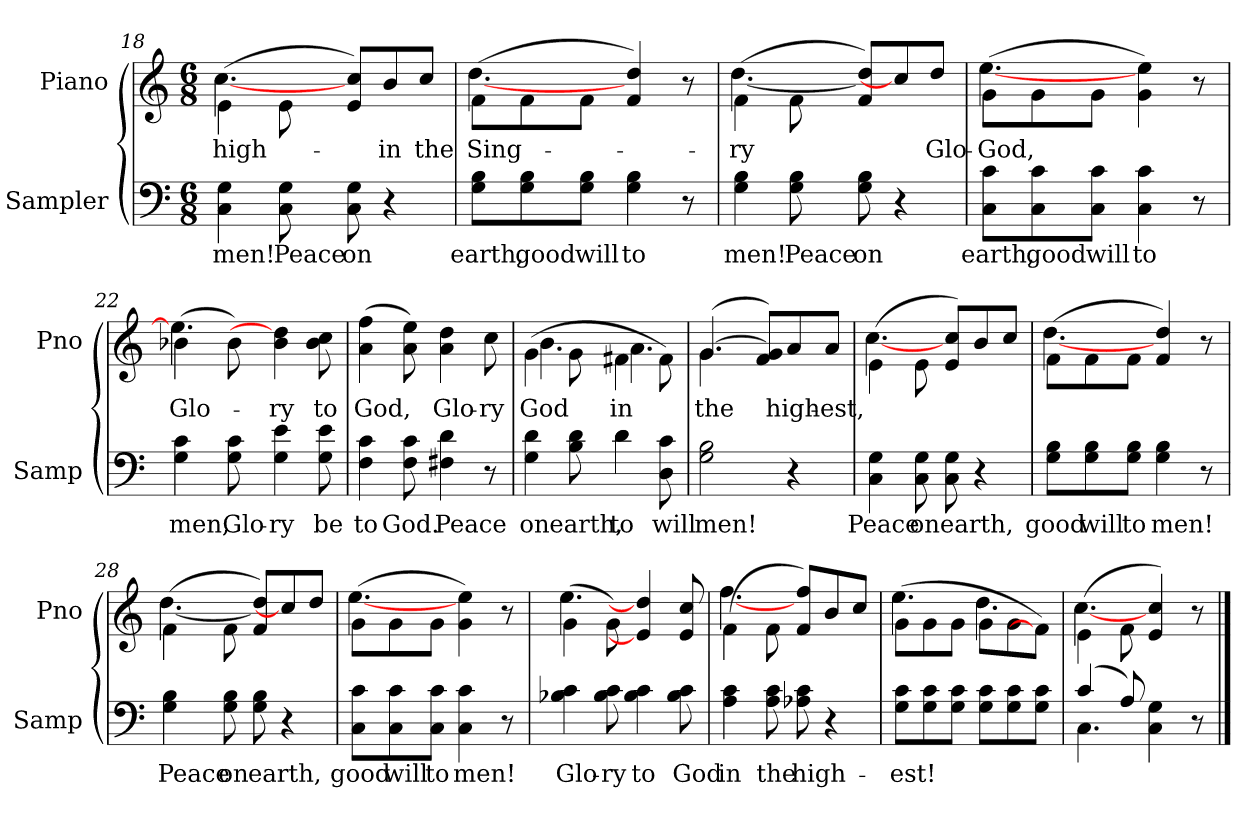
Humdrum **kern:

**kern	**text	**kern	**text
*part2	*part2	*part1	*part1
*staff2	*staff2	*staff1	*staff1
*I"Sampler	*	*I"Piano	*
*I'Samp	*	*I'Pno	*
*clefF4	*	*clefG2	*
*M6/8	*	*M6/8	*
=18	=18	=18	=18
*	*	*^	*
4C 4G	men!	(4e\	[4.cc	high-
8C 8G	Peace	8e\	.	.
8C 8G	on	8e/ 8cc/L)	4.ryy	.
4r	.	8b/	.	in
.	.	8cc/J	.	the
=19	=19	=19	=19	=19
8G\ 8B\L	earth,	(8f\L	[4.dd	Sing-
8G\ 8B\	good	8f\	.	.
8G\ 8B\J	will	8f\J	.	.
4G 4B	to	4f 4dd)	4.ryy	.
8r	.	8r	.	.
=20	=20	=20	=20	=20
4G 4B	men!	(4f\	[4.dd	-ry
8G 8B	Peace	8f\	.	.
8G 8B	on	8f/ 8dd]/L)	4.ryy	.
4r	.	8cc/]	.	.
.	.	8dd/J	.	Glo-
=21	=21	=21	=21	=21
8C\ 8c\L	earth,	(8g\L	[4.ee	God,
8C\ 8c\	good	8g\	.	.
8C\ 8c\J	will	8g\J	.	.
4C 4c	to	4g 4ee)	4.ryy	.
8r	.	8r	.	.
=22	=22	=22	=22	=22
4G 4c	men,	(4b-X\	4.ee]	Glo-
8G 8c	Glo-	8b-\)	.	.
4G\ 4e\	-ry	4b- 4dd]	4.ryy	-ry
8G 8e	be	8b- 8cc	.	to
*	*	*v	*v	*
=23	=23	=23	=23
4F 4c	to	(4a 4ff	God,
8F 8c	God.	8a 8ee)	.
4F#X 4d	Peace	4a 4dd	Glo-
8r	.	8cc	-ry
=24	=24	=24	=24
*^	*	*^	*
4G 4d	4.ryy	on	(4g\	4.b	God
8B 8d	.	earth,	8g\	.	.
4d\	4d	to	4f#X\	4.a	in
8D 8c	8ryy	will	8f#\)	.	.
*v	*v	*	*	*	*
=25	=25	=25	=25	=25
2G 2B	men!	([4.g/	4.g	the
.	.	8f/ 8g]/L)	4.ryy	.
4r	.	8a/	.	high-
.	.	8a/J	.	-est,
=26	=26	=26	=26	=26
4C 4G	Peace	(4e\	[4.cc	.
8C 8G	on	8e\	.	.
8C 8G	earth,	8e/ 8cc/L)	4.ryy	.
4r	.	8b/	.	.
.	.	8cc/J	.	.
=27	=27	=27	=27	=27
8G\ 8B\L	good	(8f\L	[4.dd	.
8G\ 8B\	will	8f\	.	.
8G\ 8B\J	to	8f\J	.	.
4G 4B	men!	4f/ 4dd/)	4.ryy	.
8r	.	8r	.	.
=28	=28	=28	=28	=28
4G 4B	Peace	(4f\	[4.dd	.
8G 8B	on	8f\	.	.
8G 8B	earth,	8f/ 8dd]/L)	4.ryy	.
4r	.	8cc/]	.	.
.	.	8dd/J	.	.
=29	=29	=29	=29	=29
8C\ 8c\L	good	(8g\L	[4.ee	.
8C\ 8c\	will	8g\	.	.
8C\ 8c\J	to	8g\J	.	.
4C 4c	men!	4g 4ee)	4.ryy	.
8r	.	8r	.	.
=30	=30	=30	=30	=30
4B-X 4c	Glo-	(4g\	4.ee	.
8B- 8c	-ry	8g\)	.	.
4B- 4c	to	4e] 4dd]	4.ryy	.
8B- 8c	God	8e 8cc	.	.
=31	=31	=31	=31	=31
4A 4c	in	(4f\	[4.ff	.
8A 8c	the	8f\	.	.
8A-X 8c	high-	8f/ 8ff/L)	4.ryy	.
4r	.	8b/	.	.
.	.	8cc/J	.	.
=32	=32	=32	=32	=32
8G\ 8c\L	-est!	(8g\L	4.ee	.
8G\ 8c\	.	8g\	.	.
8G\ 8c\J	.	8g\J	.	.
8G\ 8c\L	.	8g\L	4.dd	.
8G\ 8c\	.	8g\	.	.
8G\ 8c\J	.	8f\J])	.	.
=33	=33	=33	=33	=33
*^	*	*	*	*
(4c/	4.C	.	(4e\	[4.cc	.
8A/)	.	.	8f\	.	.
4C 4G	4.ryy	.	4e 4cc)	4.ryy	.
8r	.	.	8r	.	.
*v	*v	*	*	*	*
*	*	*v	*v	*
==	==	==	==
*-	*-	*-	*-
